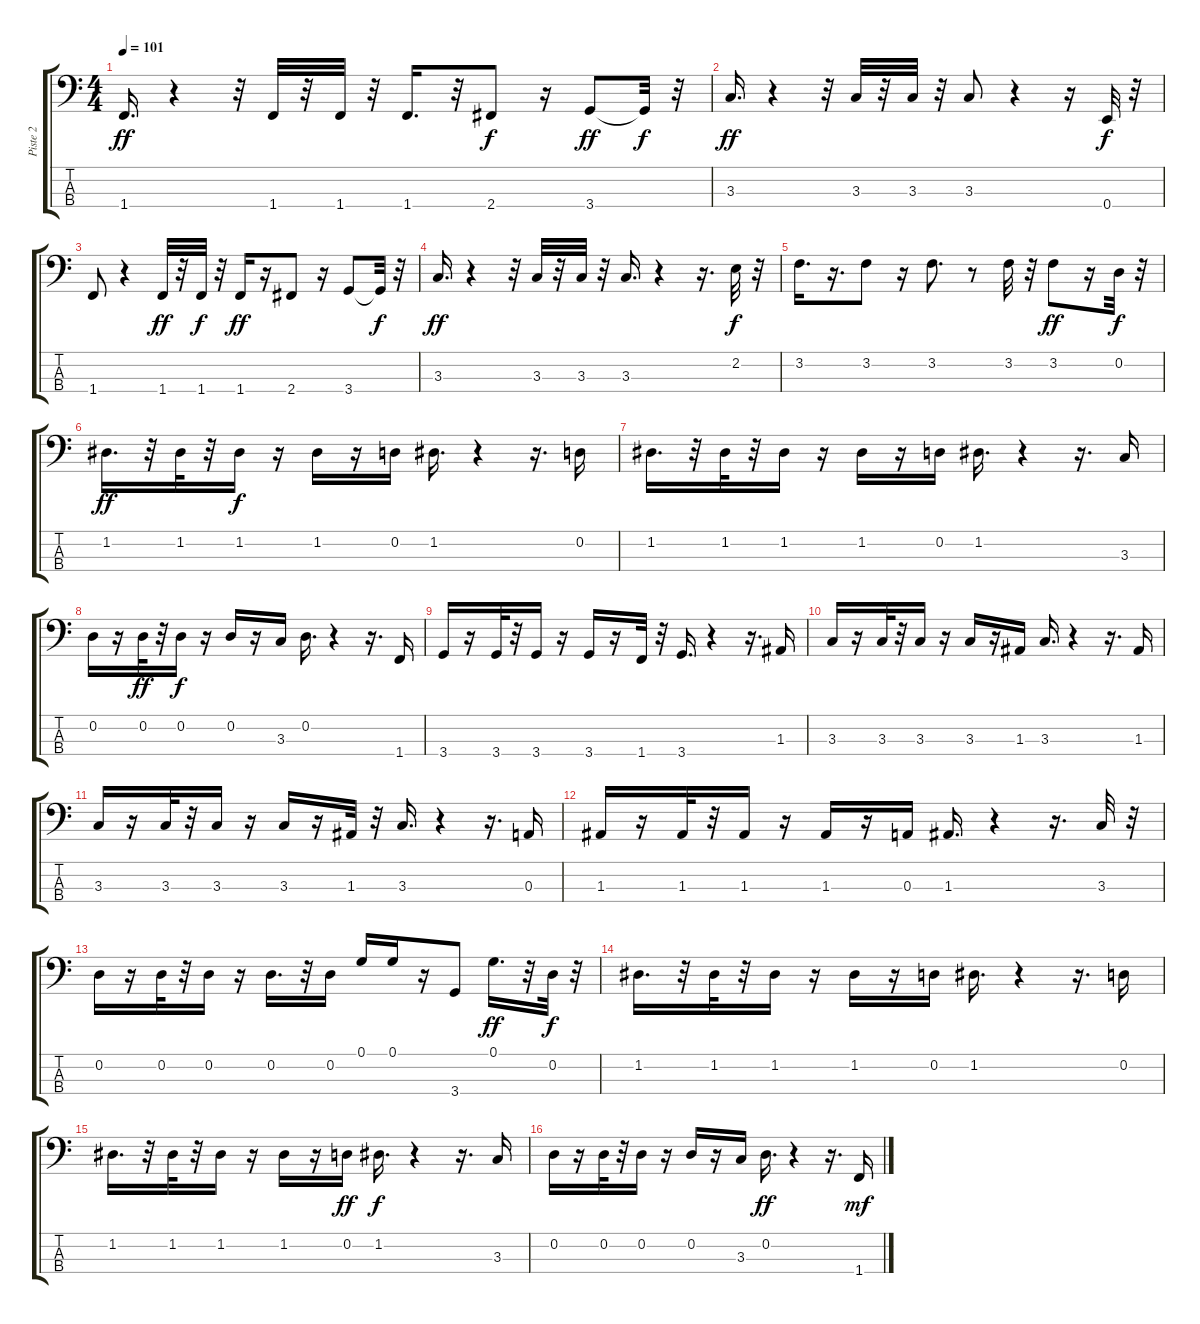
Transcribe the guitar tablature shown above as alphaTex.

\track ("Piste 2" "Piste 2") {instrument electricbassfinger}
\staff {score tabs}
\tuning (G2 D2 A1 E1) {hide}
\ts (4 4)
\tempo 101
\clef f4
\ks c
1.4.16{d dy ff} r.4 r.32 1.4.32 r.32 1.4.32 r.32 1.4.16{d} r.32 2.4.8{dy f} r.16 3.4.8{dy ff} 3.4{t}.32{dy f} r.32 |
3.3.16{d dy ff} r.4 r.32 3.3.32 r.32 3.3.32 r.32 3.3.8 r.4 r.16 0.4.32{dy f} r.32 |
1.4.8 r.4 1.4.32{dy ff} r.32 1.4.32{dy f} r.32 1.4.16{dy ff} r.16 2.4.8 r.16 3.4.8 3.4{t}.32{dy f} r.32 |
3.3.16{d dy ff} r.4 r.32 3.3.32 r.32 3.3.32 r.32 3.3.16{d} r.4 r.16{d} 2.2.32{dy f} r.32 |
3.2.16{d} r.16{d} 3.2.8 r.16 3.2.8{d} r.8 3.2.32 r.32 3.2.8{dy ff} r.16 0.2.32{dy f} r.32 |
1.2.16{d dy ff} r.32 1.2.32 r.32 1.2.16{dy f} r.16 1.2.16 r.16 0.2.16 1.2.16{d} r.4 r.16{d} 0.2.16 |
1.2.16{d} r.32 1.2.32 r.32 1.2.16 r.16 1.2.16 r.16 0.2.16 1.2.16{d} r.4 r.16{d} 3.3.16 |
0.2.16 r.16 0.2.32{dy ff} r.32 0.2.16{dy f} r.16 0.2.16 r.16 3.3.16 0.2.16{d} r.4 r.16{d} 1.4.16 |
3.4.16 r.16 3.4.32 r.32 3.4.16 r.16 3.4.16 r.16 1.4.32 r.32 3.4.16{d} r.4 r.16{d} 1.3.16 |
3.3.16 r.16 3.3.32 r.32 3.3.16 r.16 3.3.16 r.16 1.3.16 3.3.16{d} r.4 r.16{d} 1.3.16 |
3.3.16 r.16 3.3.32 r.32 3.3.16 r.16 3.3.16 r.16 1.3.32 r.32 3.3.16{d} r.4 r.16{d} 0.3.16 |
1.3.16 r.16 1.3.32 r.32 1.3.16 r.16 1.3.16 r.16 0.3.16 1.3.16{d} r.4 r.16{d} 3.3.32 r.32 |
0.2.16 r.16 0.2.32 r.32 0.2.16 r.16 0.2.16{d} r.32 0.2.16 0.1.16 0.1.16 r.16 3.4.8 0.1.16{d dy ff} r.32 0.2.32{dy f} r.32 |
1.2.16{d} r.32 1.2.32 r.32 1.2.16 r.16 1.2.16 r.16 0.2.16 1.2.16{d} r.4 r.16{d} 0.2.16 |
1.2.16{d} r.32 1.2.32 r.32 1.2.16 r.16 1.2.16 r.16 0.2.16{dy ff} 1.2.16{d dy f} r.4 r.16{d} 3.3.16 |
0.2.16 r.16 0.2.32 r.32 0.2.16 r.16 0.2.16 r.16 3.3.16 0.2.16{d dy ff} r.4 r.16{d} 1.4.16{dy mf}
